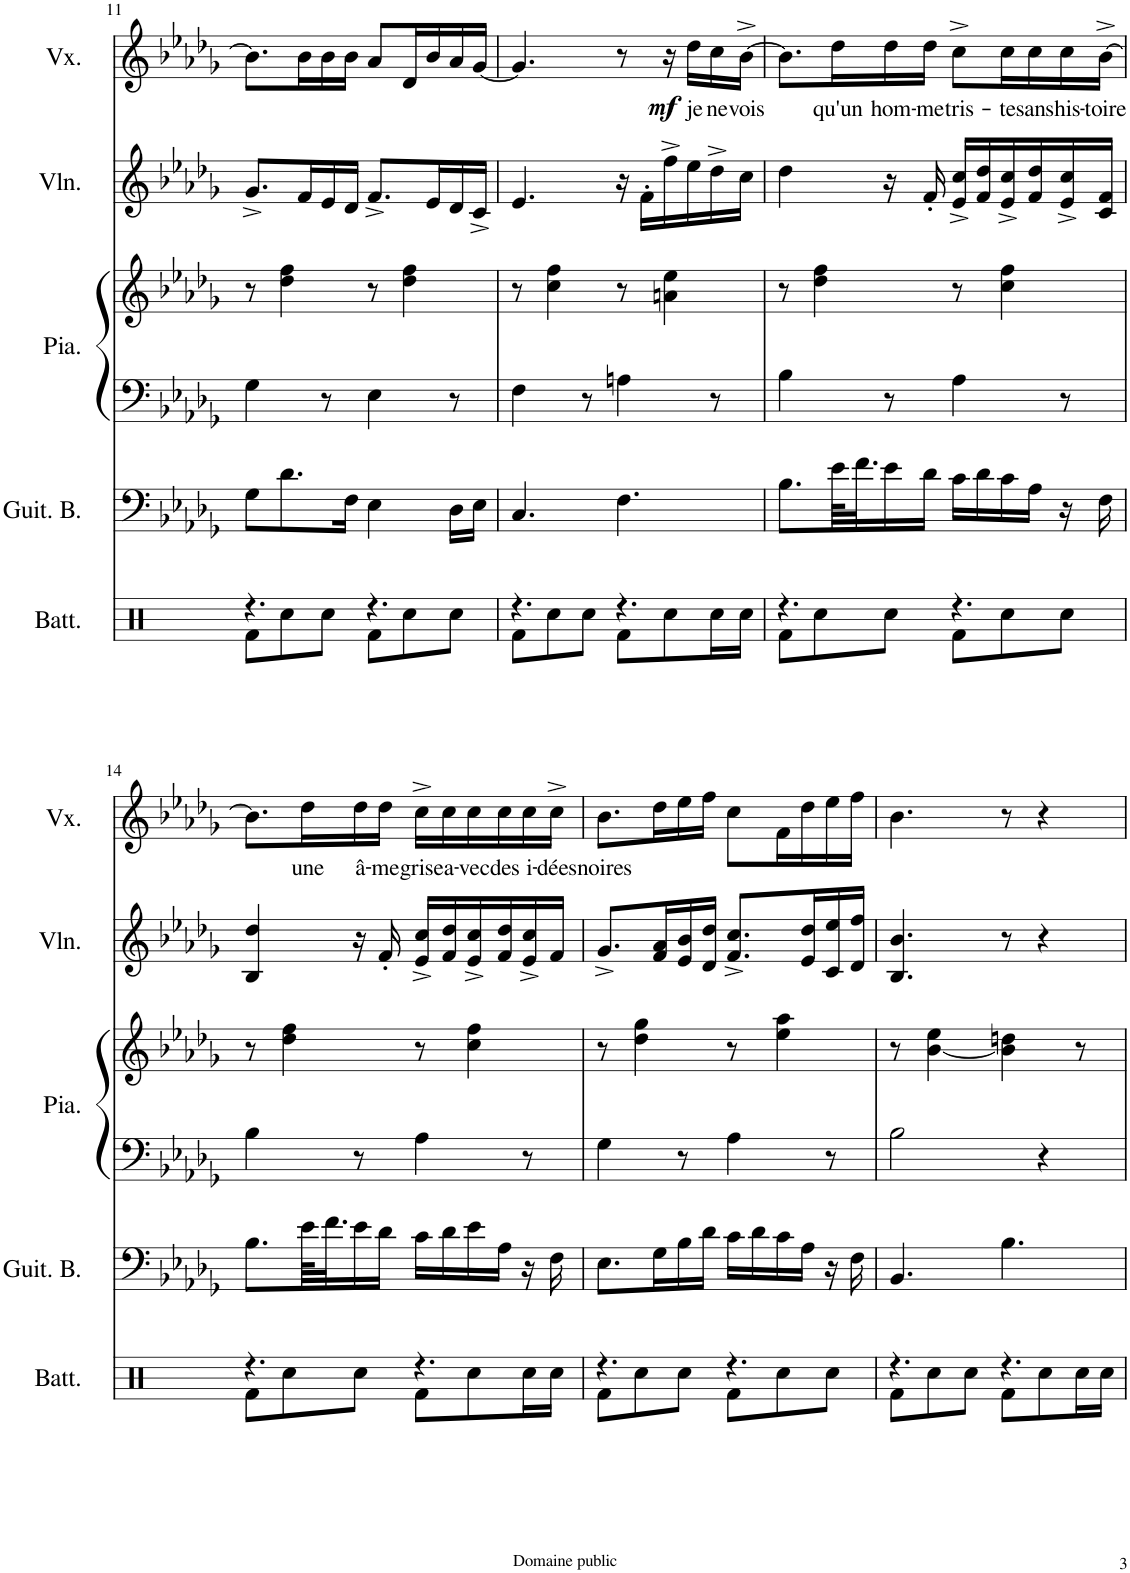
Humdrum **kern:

**kern	**kern	**kern	**kern	**kern	**kern	**text	**dynam
*part5	*part4	*part3	*part3	*part2	*part1	*part1	*part1
*staff6	*staff5	*staff4	*staff3	*staff2	*staff1	*staff1	*staff1
*I"Batterie	*I"Guitare basse	*I"Piano	*	*I"Violon	*I"Voix	*	*
*I'Batt.	*I'Guit. B.	*I'Pia.	*	*I'Vln.	*I'Vx.	*	*
!!LO:PB:g=z
*clefX	*clefF4	*clefF4	*clefG2	*clefG2	*clefG2	*	*
*	*Trd7c12	*	*	*	*	*	*
*k[]	*k[b-e-a-d-g-]	*k[b-e-a-d-g-]	*k[b-e-a-d-g-]	*k[b-e-a-d-g-]	*k[b-e-a-d-g-]	*	*
*M6/8	*M6/8	*M6/8	*M6/8	*M6/8	*M6/8	*	*
=11	=11	=11	=11	=11	=11	=11	=11
*^	*	*	*	*	*	*	*
4.r	8Rf\L	8G-\L	4G-\	8r	8.g-^/L	8.b-\L]	.	.
.	8Rcc\	8.d-\	.	4dd-\ 4ff\	.	.	.	.
.	.	.	.	.	16f/L	16b-\L	.	.
.	8Rcc\J	.	8r	.	16e-/	16b-\	.	.
.	.	16F\Jk	.	.	16d-/JJ	16b-\JJ	.	.
4.r	8Rf\L	4E-\	4E-\	8r	8.f^/L	8a-/L	.	.
.	8Rcc\	.	.	4dd-\ 4ff\	.	16d-/L	.	.
.	.	.	.	.	16e-/L	16b-/	.	.
.	8Rcc\J	16D-\LL	8r	.	16d-/	16a-/	.	.
.	.	16E-\JJ	.	.	16c^/JJ	[16g-/JJ	.	.
=12	=12	=12	=12	=12	=12	=12	=12	=12
4.r	8Rf\L	4.C/	4F\	8r	4.e-/	4.g-/]	.	.
.	8Rcc\	.	.	4cc\ 4ff\	.	.	.	.
.	8Rcc\J	.	8r	.	.	.	.	.
4.r	8Rf\L	4.F\	4An\	8r	16r	8r	.	.
.	.	.	.	.	16f'\LL	.	.	.
!	!	!	!	!	!	!	!	!LO:DY:b
.	8Rcc\	.	.	4an\ 4ee-\	16ff^\	16r	.	mf
!	!	!	!	!	!	!	!LO:LY:b	!
.	.	.	.	.	16ee-\	16dd-\LL	je	.
!	!	!	!	!	!	!	!LO:LY:b	!
.	16Rcc\L	.	8r	.	16dd-^\	16cc\	ne	.
!	!	!	!	!	!	!	!LO:LY:b	!
.	16Rcc\JJ	.	.	.	16cc\JJ	[16b-^\JJ	vois	.
=13	=13	=13	=13	=13	=13	=13	=13	=13
4.r	8Rf\L	8.B-\L	4B-\	8r	4dd-\	8.b-\L]	.	.
.	8Rcc\	.	.	4dd-\ 4ff\	.	.	.	.
!	!	!	!	!	!	!	!LO:LY:b	!
.	.	64e-\KLL	.	.	.	16dd-\L	qu'un	.
.	.	32.f\J	.	.	.	.	.	.
!	!	!	!	!	!	!	!LO:LY:b	!
.	8Rcc\J	16e-\	8r	.	16r	16dd-\	hom-	.
!	!	!	!	!	!	!	!LO:LY:b	!
.	.	16d-\JJ	.	.	16f'/	16dd-\JJ	-me	.
!	!	!	!	!	!	!	!LO:LY:b	!
4.r	8Rf\L	16c\LL	4A-\	8r	16e-/^ 16cc/^LL	8cc^\L	tris-	.
.	.	16d-\	.	.	16f/ 16dd-/	.	.	.
!	!	!	!	!	!	!	!LO:LY:b	!
.	8Rcc\	16c\	.	4cc\ 4ff\	16e-/^ 16cc/^	16cc\L	-te	.
!	!	!	!	!	!	!	!LO:LY:b	!
.	.	16A-\JJ	.	.	16f/ 16dd-/	16cc\	sans	.
!	!	!	!	!	!	!	!LO:LY:b	!
.	8Rcc\J	16r	8r	.	16e-/^ 16cc/^	16cc\	his-	.
!	!	!	!	!	!	!	!LO:LY:b	!
.	.	16F\	.	.	16c/ 16f/JJ	[16b-^\JJ	-toire	.
!!LO:LB:g=z
=14	=14	=14	=14	=14	=14	=14	=14	=14
4.r	8Rf\L	8.B-\L	4B-\	8r	4B-/ 4dd-/	8.b-\L]	.	.
.	8Rcc\	.	.	4dd-\ 4ff\	.	.	.	.
!	!	!	!	!	!	!	!LO:LY:b	!
.	.	64e-\KLL	.	.	.	16dd-\L	une	.
.	.	32.f\J	.	.	.	.	.	.
!	!	!	!	!	!	!	!LO:LY:b	!
.	8Rcc\J	16e-\	8r	.	16r	16dd-\	â-	.
!	!	!	!	!	!	!	!LO:LY:b	!
.	.	16d-\JJ	.	.	16f'/	16dd-\JJ	-me	.
!	!	!	!	!	!	!	!LO:LY:b	!
4.r	8Rf\L	16c\LL	4A-\	8r	16e-/^ 16cc/^LL	16cc^\LL	grise	.
!	!	!	!	!	!	!	!LO:LY:b	!
.	.	16d-\	.	.	16f/ 16dd-/	16cc\	a-	.
!	!	!	!	!	!	!	!LO:LY:b	!
.	8Rcc\	16e-\	.	4cc\ 4ff\	16e-/^ 16cc/^	16cc\	-vec	.
!	!	!	!	!	!	!	!LO:LY:b	!
.	.	16A-\JJ	.	.	16f/ 16dd-/	16cc\	des	.
!	!	!	!	!	!	!	!LO:LY:b	!
.	16Rcc\L	16r	8r	.	16e-/^ 16cc/^	16cc\	i-	.
!	!	!	!	!	!	!	!LO:LY:b	!
.	16Rcc\JJ	16F\	.	.	16f/JJ	16cc^\JJ	-dées	.
=15	=15	=15	=15	=15	=15	=15	=15	=15
!	!	!	!	!	!	!	!LO:LY:b	!
4.r	8Rf\L	8.E-\L	4G-\	8r	8.g-^/L	8.b-\L	noires	.
.	8Rcc\	.	.	4dd-\ 4gg-\	.	.	.	.
.	.	16G-\L	.	.	16f/ 16a-/L	16dd-\L	.	.
.	8Rcc\J	16B-\	8r	.	16e-/ 16b-/	16ee-\	.	.
.	.	16d-\JJ	.	.	16d-/ 16dd-/JJ	16ff\JJ	.	.
4.r	8Rf\L	16c\LL	4A-\	8r	8.f/^ 8.cc/^L	8cc\L	.	.
.	.	16d-\	.	.	.	.	.	.
.	8Rcc\	16c\	.	4ee-\ 4aa-\	.	16f\L	.	.
.	.	16A-\JJ	.	.	16e-/ 16dd-/L	16dd-\	.	.
.	8Rcc\J	16r	8r	.	16c/ 16ee-/	16ee-\	.	.
.	.	16F\	.	.	16d-/ 16ff/JJ	16ff\JJ	.	.
=16	=16	=16	=16	=16	=16	=16	=16	=16
4.r	8Rf\L	4.BB-/	2B-\	8r	4.B-/ 4.b-/	4.b-\	.	.
.	8Rcc\	.	.	[4b-\ 4ee-\	.	.	.	.
.	8Rcc\J	.	.	.	.	.	.	.
4.r	8Rf\L	4.B-\	.	4b-\] 4ddn\	8r	8r	.	.
.	8Rcc\	.	4r	.	4r	4r	.	.
.	16Rcc\L	.	.	8r	.	.	.	.
.	16Rcc\JJ	.	.	.	.	.	.	.
*v	*v	*	*	*	*	*	*	*
=	=	=	=	=	=	=	=
*-	*-	*-	*-	*-	*-	*-	*-
